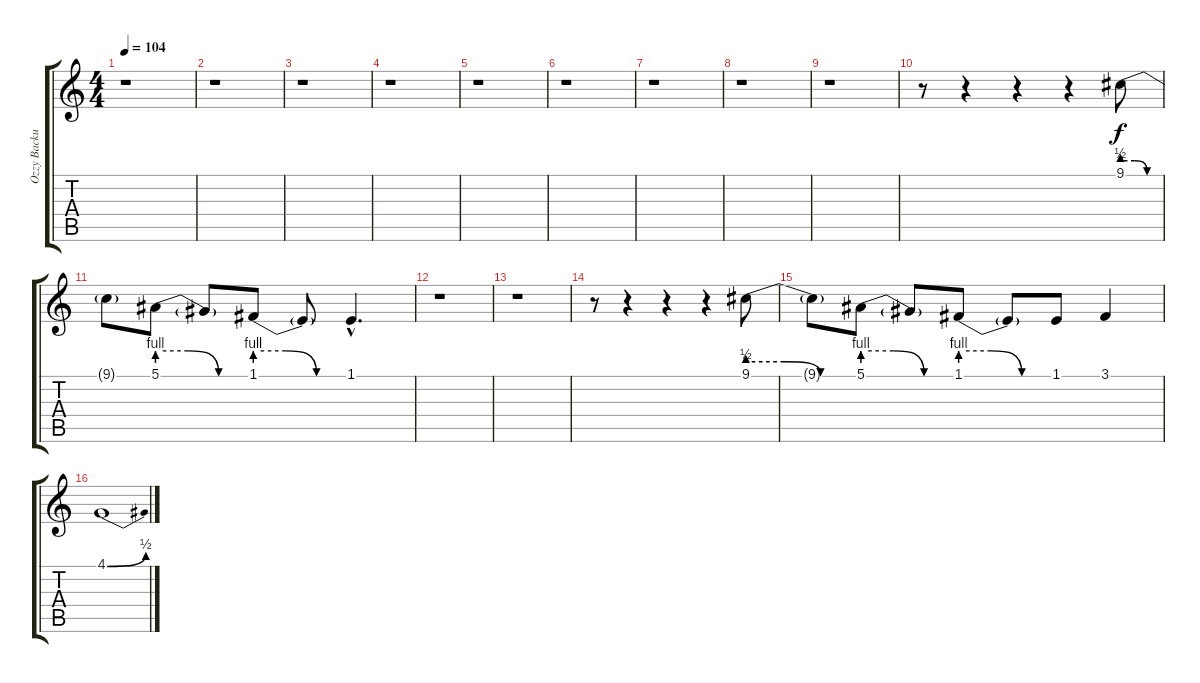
\track ("Ozzy Backup" "Ozzy Backu") {instrument pad4choir}
\staff {score tabs}
\tuning (Eb4 Bb3 Gb3 Db3 Ab2 Eb2) {hide}
\ts (4 4)
\tempo 104
\clef g2
\ks c
r.1{dy f} |
r.1 |
r.1 |
r.1 |
r.1 |
r.1 |
r.1 |
r.1 |
r.1 |
r.8 r.4 r.4 r.4 9.1{be (custom 0 2 20 2 40 0 60 0)}.8 |
9.1{t}.8 5.1{be (custom 0 4 20 4 40 0 60 0)}.8 5.1{t}.8 1.1{be (custom 0 4 20 4 40 0 60 0)}.8 1.1{t}.8 1.1{hac}.4{d} |
r.1 |
r.1 |
r.8 r.4 r.4 r.4 9.1{be (custom 0 2 20 2 40 0 60 0)}.8 |
9.1{t}.8 5.1{be (custom 0 4 20 4 40 0 60 0)}.8 5.1{t}.8 1.1{be (custom 0 4 20 4 40 0 60 0)}.8 1.1{t}.8 1.1.8 3.1.4 |
4.1{be (bend 0 0 60 2)}.1
